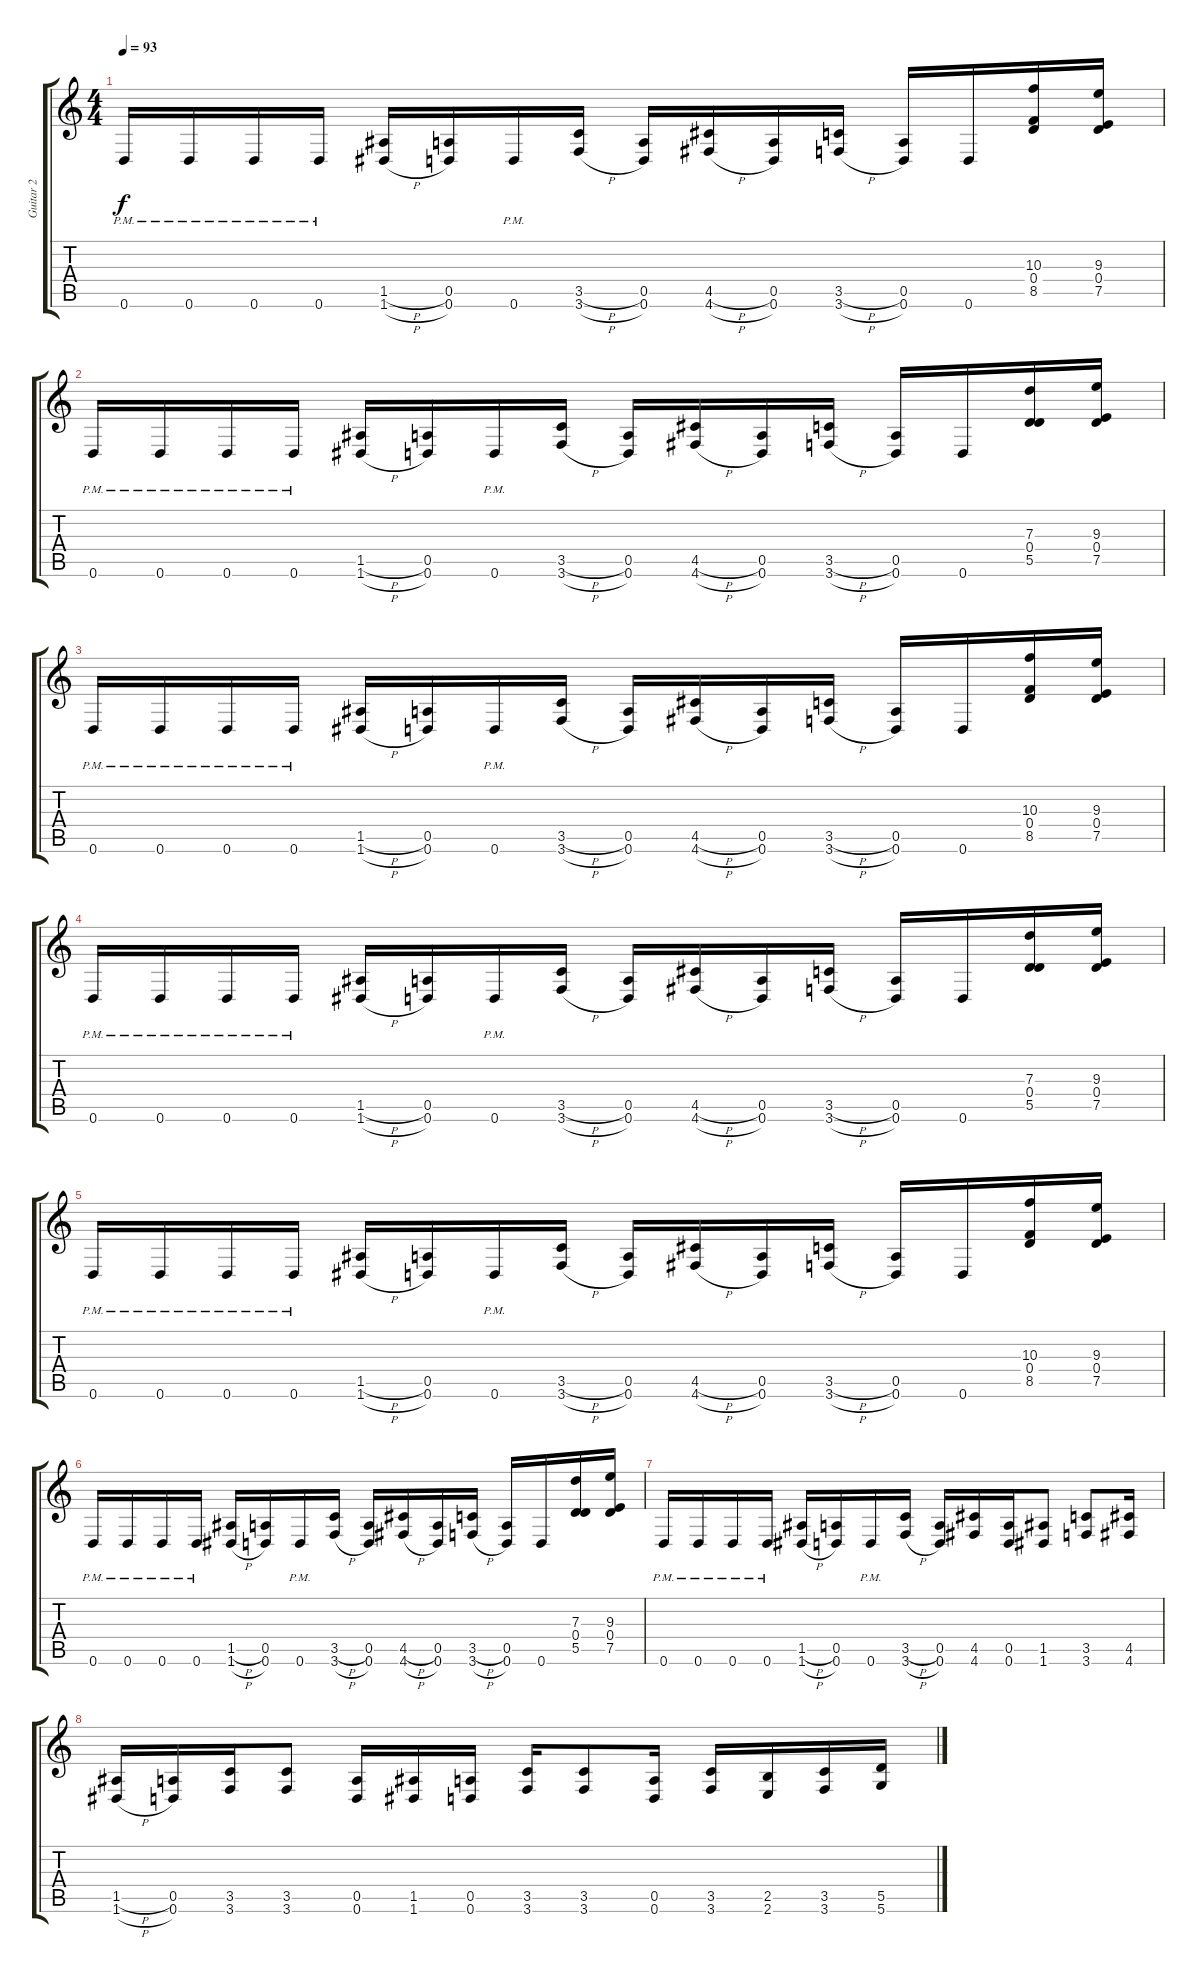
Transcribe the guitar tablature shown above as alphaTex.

\track ("Guitar 2" "Guitar 2") {instrument overdrivenguitar}
\staff {score tabs}
\tuning (E4 B3 G3 D3 A2 D2) {hide}
\ts (4 4)
\tempo 93
\clef g2
\ks c
0.6{pm}.16{dy f} 0.6{pm}.16 0.6{pm}.16 0.6{pm}.16 (1.5{h} 1.6{h}).16 (0.5 0.6).16 0.6{pm}.16 (3.5{h} 3.6{h}).16 (0.5 0.6).16 (4.5{h} 4.6{h}).16 (0.5 0.6).16 (3.5{h} 3.6{h}).16 (0.5 0.6).16 0.6.16 (10.3 0.4 8.5).16 (9.3 0.4 7.5).16 |
0.6{pm}.16 0.6{pm}.16 0.6{pm}.16 0.6{pm}.16 (1.5{h} 1.6{h}).16 (0.5 0.6).16 0.6{pm}.16 (3.5{h} 3.6{h}).16 (0.5 0.6).16 (4.5{h} 4.6{h}).16 (0.5 0.6).16 (3.5{h} 3.6{h}).16 (0.5 0.6).16 0.6.16 (7.3 0.4 5.5).16 (9.3 0.4 7.5).16 |
0.6{pm}.16 0.6{pm}.16 0.6{pm}.16 0.6{pm}.16 (1.5{h} 1.6{h}).16 (0.5 0.6).16 0.6{pm}.16 (3.5{h} 3.6{h}).16 (0.5 0.6).16 (4.5{h} 4.6{h}).16 (0.5 0.6).16 (3.5{h} 3.6{h}).16 (0.5 0.6).16 0.6.16 (10.3 0.4 8.5).16 (9.3 0.4 7.5).16 |
0.6{pm}.16 0.6{pm}.16 0.6{pm}.16 0.6{pm}.16 (1.5{h} 1.6{h}).16 (0.5 0.6).16 0.6{pm}.16 (3.5{h} 3.6{h}).16 (0.5 0.6).16 (4.5{h} 4.6{h}).16 (0.5 0.6).16 (3.5{h} 3.6{h}).16 (0.5 0.6).16 0.6.16 (7.3 0.4 5.5).16 (9.3 0.4 7.5).16 |
0.6{pm}.16 0.6{pm}.16 0.6{pm}.16 0.6{pm}.16 (1.5{h} 1.6{h}).16 (0.5 0.6).16 0.6{pm}.16 (3.5{h} 3.6{h}).16 (0.5 0.6).16 (4.5{h} 4.6{h}).16 (0.5 0.6).16 (3.5{h} 3.6{h}).16 (0.5 0.6).16 0.6.16 (10.3 0.4 8.5).16 (9.3 0.4 7.5).16 |
0.6{pm}.16 0.6{pm}.16 0.6{pm}.16 0.6{pm}.16 (1.5{h} 1.6{h}).16 (0.5 0.6).16 0.6{pm}.16 (3.5{h} 3.6{h}).16 (0.5 0.6).16 (4.5{h} 4.6{h}).16 (0.5 0.6).16 (3.5{h} 3.6{h}).16 (0.5 0.6).16 0.6.16 (7.3 0.4 5.5).16 (9.3 0.4 7.5).16 |
0.6{pm}.16 0.6{pm}.16 0.6{pm}.16 0.6{pm}.16 (1.5{h} 1.6{h}).16 (0.5 0.6).16 0.6{pm}.16 (3.5{h} 3.6{h}).16 (0.5 0.6).16 (4.5 4.6).16 (0.5 0.6).16 (1.5 1.6).8 (3.5 3.6).8 (4.5 4.6).16 |
(1.5{h} 1.6{h}).16 (0.5 0.6).16 (3.5 3.6).16 (3.5 3.6).8 (0.5 0.6).16 (1.5 1.6).16 (0.5 0.6).16 (3.5 3.6).16 (3.5 3.6).8 (0.5 0.6).16 (3.5 3.6).16 (2.5 2.6).16 (3.5 3.6).16 (5.5 5.6).16
